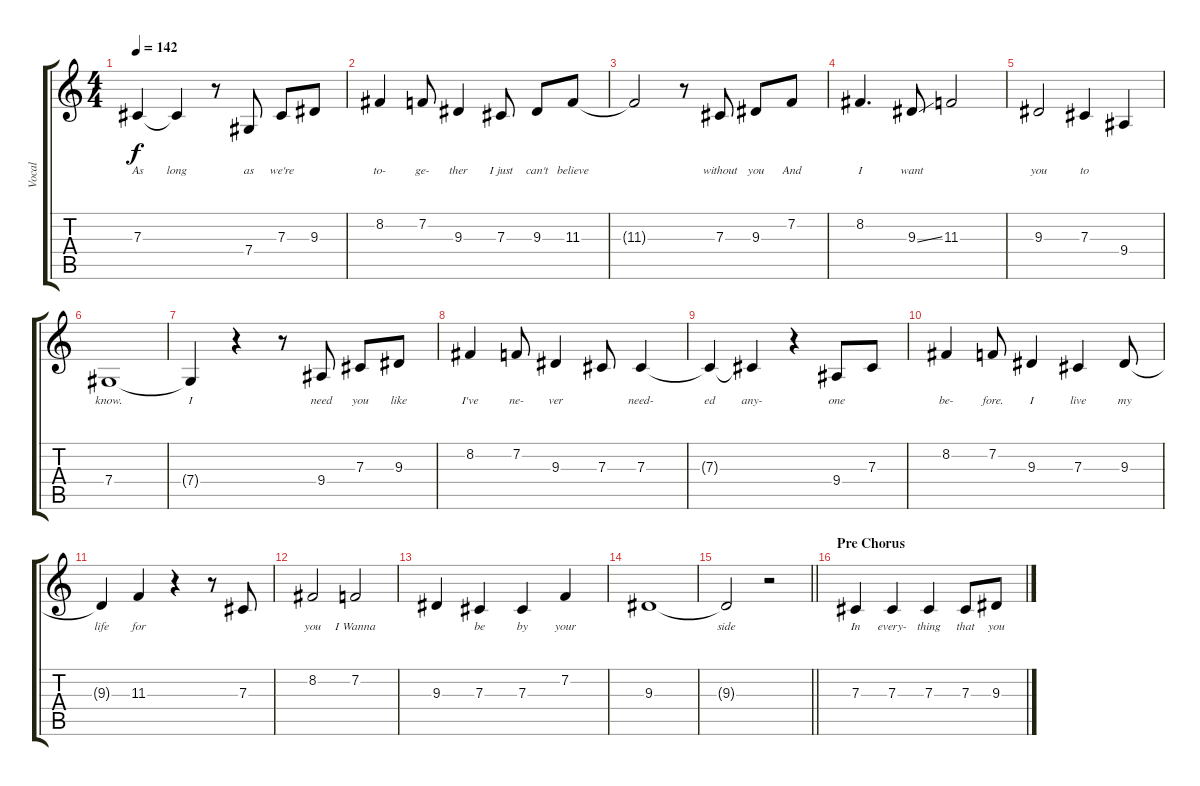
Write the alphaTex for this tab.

\track ("Vocal" "Vocal") {instrument clarinet}
\staff {score tabs}
\tuning (Eb4 Bb3 Gb3 Db3 Ab2 Eb2) {hide}
\ts (4 4)
\tempo 142
\clef g2
\ks c
7.3{t}.4{lyrics (0 "As") lyrics (1 "") lyrics (2 "") lyrics (3 "") lyrics (4 "") dy f} 7.3{t}.4{lyrics (0 "long") lyrics (1 "") lyrics (2 "") lyrics (3 "") lyrics (4 "")} r.8 7.4.8{lyrics (0 "as") lyrics (1 "") lyrics (2 "") lyrics (3 "") lyrics (4 "")} 7.3.8{lyrics (0 "we're") lyrics (1 "") lyrics (2 "") lyrics (3 "") lyrics (4 "")} 9.3.8{lyrics (0 "") lyrics (1 "") lyrics (2 "") lyrics (3 "") lyrics (4 "")} |
8.2.4{lyrics (0 "to-") lyrics (1 "") lyrics (2 "") lyrics (3 "") lyrics (4 "")} 7.2.8{lyrics (0 "ge-") lyrics (1 "") lyrics (2 "") lyrics (3 "") lyrics (4 "")} 9.3.4{lyrics (0 "ther") lyrics (1 "") lyrics (2 "") lyrics (3 "") lyrics (4 "")} 7.3.8{lyrics (0 "I just") lyrics (1 "") lyrics (2 "") lyrics (3 "") lyrics (4 "")} 9.3.8{lyrics (0 "can't") lyrics (1 "") lyrics (2 "") lyrics (3 "") lyrics (4 "")} 11.3.8{lyrics (0 "believe") lyrics (1 "") lyrics (2 "") lyrics (3 "") lyrics (4 "")} |
11.3{t}.2{lyrics (0 "") lyrics (1 "") lyrics (2 "") lyrics (3 "") lyrics (4 "")} r.8 7.3.8{lyrics (0 "without") lyrics (1 "") lyrics (2 "") lyrics (3 "") lyrics (4 "")} 9.3.8{lyrics (0 "you") lyrics (1 "") lyrics (2 "") lyrics (3 "") lyrics (4 "")} 7.2.8{lyrics (0 "And") lyrics (1 "") lyrics (2 "") lyrics (3 "") lyrics (4 "")} |
8.2.4{d lyrics (0 "I") lyrics (1 "") lyrics (2 "") lyrics (3 "") lyrics (4 "")} 9.3{ss}.8{lyrics (0 "want") lyrics (1 "") lyrics (2 "") lyrics (3 "") lyrics (4 "")} 11.3.2{lyrics (0 "") lyrics (1 "") lyrics (2 "") lyrics (3 "") lyrics (4 "")} |
9.3.2{lyrics (0 "you") lyrics (1 "") lyrics (2 "") lyrics (3 "") lyrics (4 "")} 7.3.4{lyrics (0 "to") lyrics (1 "") lyrics (2 "") lyrics (3 "") lyrics (4 "")} 9.4.4{lyrics (0 "") lyrics (1 "") lyrics (2 "") lyrics (3 "") lyrics (4 "")} |
7.4.1{lyrics (0 "know.") lyrics (1 "") lyrics (2 "") lyrics (3 "") lyrics (4 "")} |
7.4{t}.4{lyrics (0 "I") lyrics (1 "") lyrics (2 "") lyrics (3 "") lyrics (4 "")} r.4 r.8 9.4.8{lyrics (0 "need") lyrics (1 "") lyrics (2 "") lyrics (3 "") lyrics (4 "")} 7.3.8{lyrics (0 "you") lyrics (1 "") lyrics (2 "") lyrics (3 "") lyrics (4 "")} 9.3.8{lyrics (0 "like") lyrics (1 "") lyrics (2 "") lyrics (3 "") lyrics (4 "")} |
8.2.4{lyrics (0 "I've") lyrics (1 "") lyrics (2 "") lyrics (3 "") lyrics (4 "")} 7.2.8{lyrics (0 "ne-") lyrics (1 "") lyrics (2 "") lyrics (3 "") lyrics (4 "")} 9.3.4{lyrics (0 "ver") lyrics (1 "") lyrics (2 "") lyrics (3 "") lyrics (4 "")} 7.3.8{lyrics (0 "") lyrics (1 "") lyrics (2 "") lyrics (3 "") lyrics (4 "")} 7.3.4{lyrics (0 "need-") lyrics (1 "") lyrics (2 "") lyrics (3 "") lyrics (4 "")} |
7.3{t}.4{lyrics (0 "ed") lyrics (1 "") lyrics (2 "") lyrics (3 "") lyrics (4 "")} 7.3{t}.4{lyrics (0 "any-") lyrics (1 "") lyrics (2 "") lyrics (3 "") lyrics (4 "")} r.4 9.4.8{lyrics (0 "one") lyrics (1 "") lyrics (2 "") lyrics (3 "") lyrics (4 "")} 7.3.8{lyrics (0 "") lyrics (1 "") lyrics (2 "") lyrics (3 "") lyrics (4 "")} |
8.2.4{lyrics (0 "be-") lyrics (1 "") lyrics (2 "") lyrics (3 "") lyrics (4 "")} 7.2.8{lyrics (0 "fore.") lyrics (1 "") lyrics (2 "") lyrics (3 "") lyrics (4 "")} 9.3.4{lyrics (0 "I") lyrics (1 "") lyrics (2 "") lyrics (3 "") lyrics (4 "")} 7.3.4{lyrics (0 "live") lyrics (1 "") lyrics (2 "") lyrics (3 "") lyrics (4 "")} 9.3.8{lyrics (0 "my") lyrics (1 "") lyrics (2 "") lyrics (3 "") lyrics (4 "")} |
9.3{t}.4{lyrics (0 "life") lyrics (1 "") lyrics (2 "") lyrics (3 "") lyrics (4 "")} 11.3.4{lyrics (0 "for") lyrics (1 "") lyrics (2 "") lyrics (3 "") lyrics (4 "")} r.4 r.8 7.3.8{lyrics (0 "") lyrics (1 "") lyrics (2 "") lyrics (3 "") lyrics (4 "")} |
8.2.2{lyrics (0 "you") lyrics (1 "") lyrics (2 "") lyrics (3 "") lyrics (4 "")} 7.2.2{lyrics (0 "I Wanna") lyrics (1 "") lyrics (2 "") lyrics (3 "") lyrics (4 "")} |
9.3.4{lyrics (0 "") lyrics (1 "") lyrics (2 "") lyrics (3 "") lyrics (4 "")} 7.3.4{lyrics (0 "be") lyrics (1 "") lyrics (2 "") lyrics (3 "") lyrics (4 "")} 7.3.4{lyrics (0 "by") lyrics (1 "") lyrics (2 "") lyrics (3 "") lyrics (4 "")} 7.2.4{lyrics (0 "your") lyrics (1 "") lyrics (2 "") lyrics (3 "") lyrics (4 "")} |
9.3.1{lyrics (0 "") lyrics (1 "") lyrics (2 "") lyrics (3 "") lyrics (4 "")} |
\barLineRight lightlight
9.3{t}.2{lyrics (0 "side") lyrics (1 "") lyrics (2 "") lyrics (3 "") lyrics (4 "")} r.2 |
\section ("" "Pre Chorus")
7.3.4{lyrics (0 "In") lyrics (1 "") lyrics (2 "") lyrics (3 "") lyrics (4 "")} 7.3.4{lyrics (0 "every-") lyrics (1 "") lyrics (2 "") lyrics (3 "") lyrics (4 "")} 7.3.4{lyrics (0 "thing") lyrics (1 "") lyrics (2 "") lyrics (3 "") lyrics (4 "")} 7.3.8{lyrics (0 "that") lyrics (1 "") lyrics (2 "") lyrics (3 "") lyrics (4 "")} 9.3.8{lyrics (0 "you") lyrics (1 "") lyrics (2 "") lyrics (3 "") lyrics (4 "")}
